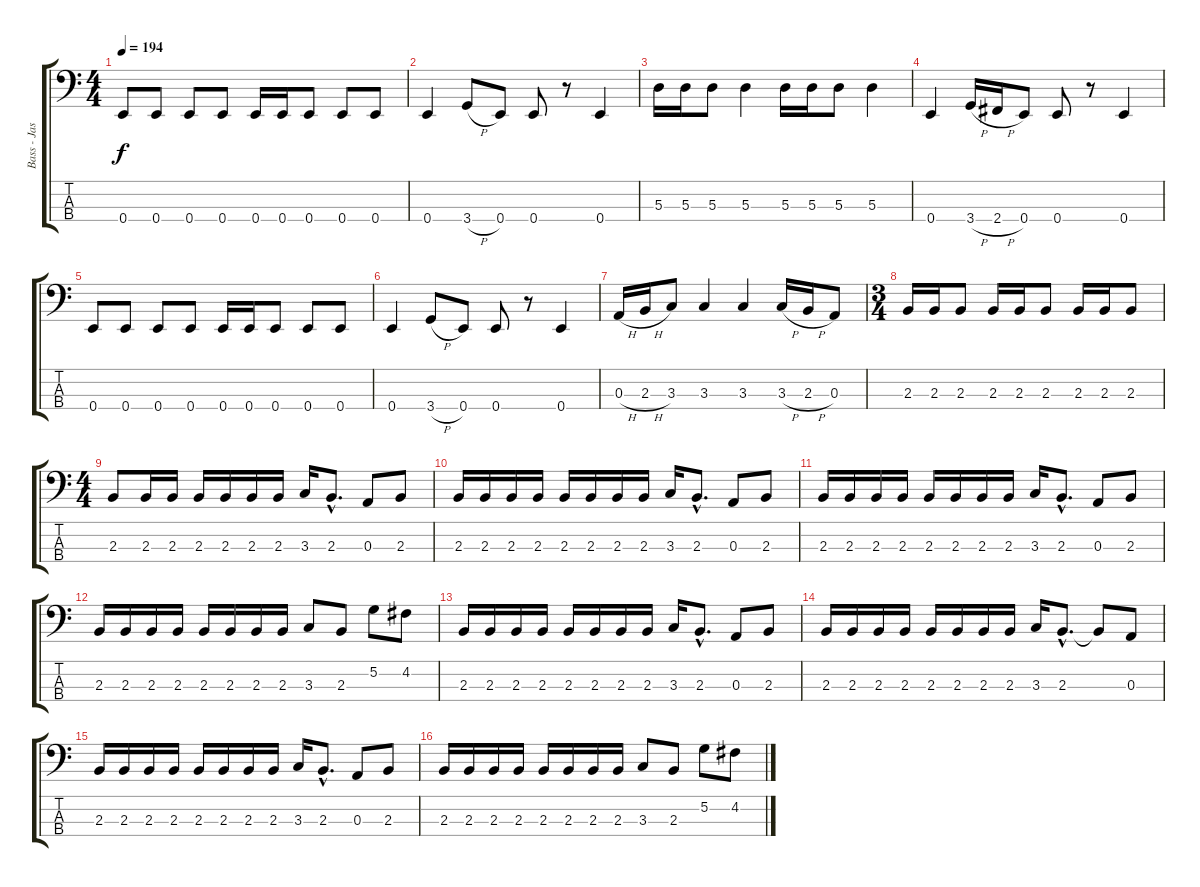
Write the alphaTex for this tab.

\track ("Bass - Jason" "Bass - Jas") {instrument electricbasspick}
\staff {score tabs}
\tuning (G2 D2 A1 E1) {hide}
\ts (4 4)
\tempo 194
\clef f4
\ks c
0.4.8{dy f} 0.4.8 0.4.8 0.4.8 0.4.16 0.4.16 0.4.8 0.4.8 0.4.8 |
0.4.4 3.4{h}.8 0.4.8 0.4.8 r.8 0.4.4 |
5.3.16 5.3.16 5.3.8 5.3.4 5.3.16 5.3.16 5.3.8 5.3.4 |
0.4.4 3.4{h}.16 2.4{h}.16 0.4.8 0.4.8 r.8 0.4.4 |
0.4.8 0.4.8 0.4.8 0.4.8 0.4.16 0.4.16 0.4.8 0.4.8 0.4.8 |
0.4.4 3.4{h}.8 0.4.8 0.4.8 r.8 0.4.4 |
0.3{h}.16 2.3{h}.16 3.3.8 3.3.4 3.3.4 3.3{h}.16 2.3{h}.16 0.3.8 |
\ts (3 4)
2.3.16 2.3.16 2.3.8 2.3.16 2.3.16 2.3.8 2.3.16 2.3.16 2.3.8 |
\ts (4 4)
2.3.8 2.3.16 2.3.16 2.3.16 2.3.16 2.3.16 2.3.16 3.3.16 2.3{hac}.8{d} 0.3.8 2.3.8 |
2.3.16 2.3.16 2.3.16 2.3.16 2.3.16 2.3.16 2.3.16 2.3.16 3.3.16 2.3{hac}.8{d} 0.3.8 2.3.8 |
2.3.16 2.3.16 2.3.16 2.3.16 2.3.16 2.3.16 2.3.16 2.3.16 3.3.16 2.3{hac}.8{d} 0.3.8 2.3.8 |
2.3.16 2.3.16 2.3.16 2.3.16 2.3.16 2.3.16 2.3.16 2.3.16 3.3.8 2.3.8 5.2.8 4.2.8 |
2.3.16 2.3.16 2.3.16 2.3.16 2.3.16 2.3.16 2.3.16 2.3.16 3.3.16 2.3{hac}.8{d} 0.3.8 2.3.8 |
2.3.16 2.3.16 2.3.16 2.3.16 2.3.16 2.3.16 2.3.16 2.3.16 3.3.16 2.3{hac}.8{d} 2.3{t}.8 0.3.8 |
2.3.16 2.3.16 2.3.16 2.3.16 2.3.16 2.3.16 2.3.16 2.3.16 3.3.16 2.3{hac}.8{d} 0.3.8 2.3.8 |
2.3.16 2.3.16 2.3.16 2.3.16 2.3.16 2.3.16 2.3.16 2.3.16 3.3.8 2.3.8 5.2.8 4.2.8
